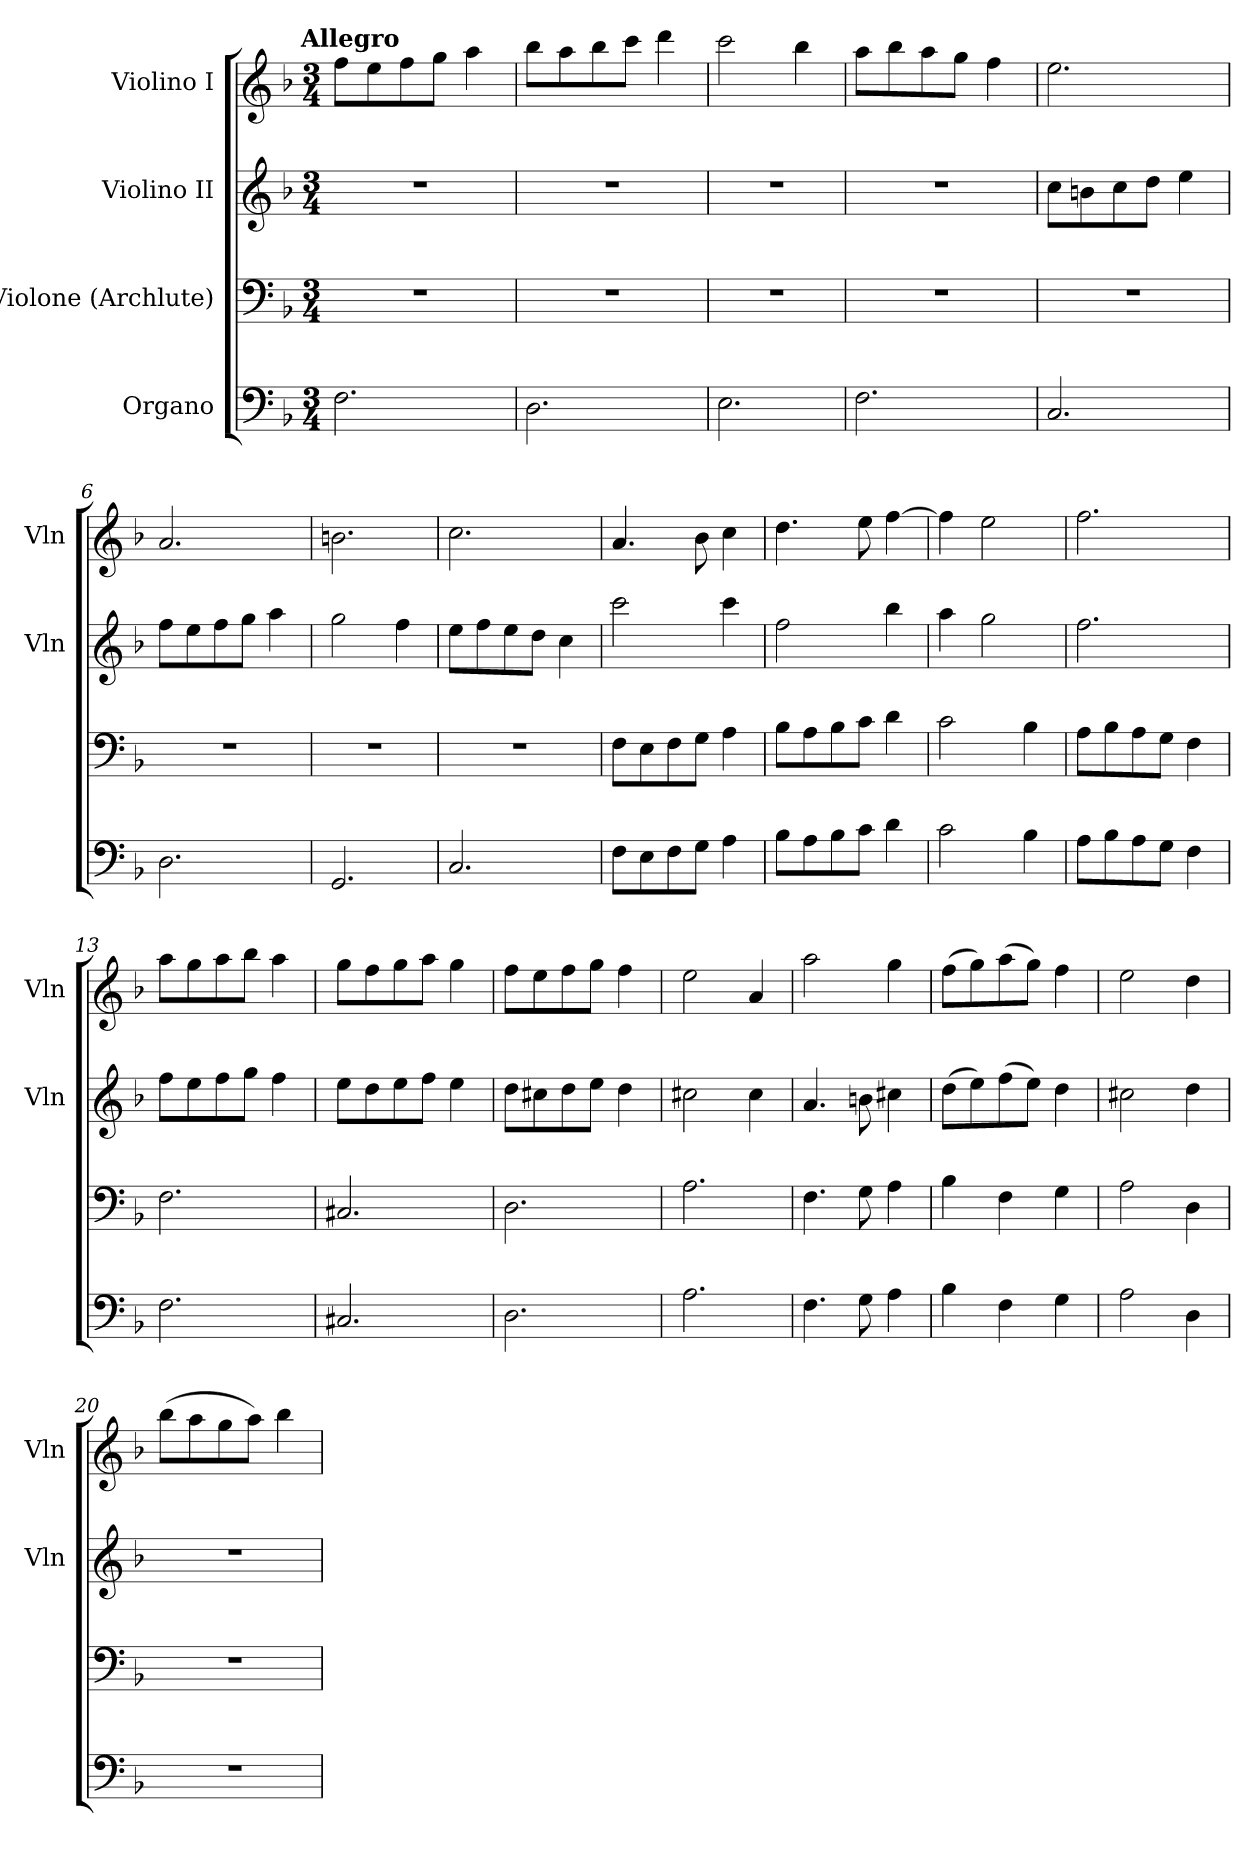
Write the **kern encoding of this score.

**kern	**kern	**kern	**kern
*part4	*part3	*part2	*part1
*staff4	*staff3	*staff2	*staff1
*I"Organo	*I"Violone (Archlute)	*I"Violino II	*I"Violino I
*	*	*I'Vln	*I'Vln
*clefF4	*clefF4	*clefG2	*clefG2
*k[b-]	*k[b-]	*k[b-]	*k[b-]
*F:	*F:	*F:	*F:
!!LO:TX:omd:t=Allegro
*M3/4	*M3/4	*M3/4	*M3/4
*MM108	*MM108	*MM108	*MM108
=1	=1	=1	=1
2.F\	2.r	2.r	8ff\L
.	.	.	8ee\
.	.	.	8ff\
.	.	.	8gg\J
.	.	.	4aa\
=2	=2	=2	=2
2.D\	2.r	2.r	8bb-\L
.	.	.	8aa\
.	.	.	8bb-\
.	.	.	8ccc\J
.	.	.	4ddd\
=3	=3	=3	=3
2.E\	2.r	2.r	2ccc\
.	.	.	4bb-\
=4	=4	=4	=4
2.F\	2.r	2.r	8aa\L
.	.	.	8bb-\
.	.	.	8aa\
.	.	.	8gg\J
.	.	.	4ff\
=5	=5	=5	=5
2.C/	2.r	8cc\L	2.ee\
.	.	8bn\	.
.	.	8cc\	.
.	.	8dd\J	.
.	.	4ee\	.
=6	=6	=6	=6
2.D\	2.r	8ff\L	2.a/
.	.	8ee\	.
.	.	8ff\	.
.	.	8gg\J	.
.	.	4aa\	.
=7	=7	=7	=7
2.GG/	2.r	2gg\	2.bn\
.	.	4ff\	.
=8	=8	=8	=8
2.C/	2.r	8ee\L	2.cc\
.	.	8ff\	.
.	.	8ee\	.
.	.	8dd\J	.
.	.	4cc\	.
=9	=9	=9	=9
8F\L	8F\L	2ccc\	4.a/
8E\	8E\	.	.
8F\	8F\	.	.
8G\J	8G\J	.	8b-\
4A\	4A\	4ccc\	4cc\
=10	=10	=10	=10
8B-\L	8B-\L	2ff\	4.dd\
8A\	8A\	.	.
8B-\	8B-\	.	.
8c\J	8c\J	.	8ee\
4d\	4d\	4bb-\	[4ff\
=11	=11	=11	=11
2c\	2c\	4aa\	4ff\]
.	.	2gg\	2ee\
4B-\	4B-\	.	.
=12	=12	=12	=12
8A\L	8A\L	2.ff\	2.ff\
8B-\	8B-\	.	.
8A\	8A\	.	.
8G\J	8G\J	.	.
4F\	4F\	.	.
=13	=13	=13	=13
2.F\	2.F\	8ff\L	8aa\L
.	.	8ee\	8gg\
.	.	8ff\	8aa\
.	.	8gg\J	8bb-\J
.	.	4ff\	4aa\
=14	=14	=14	=14
2.C#X/	2.C#X/	8ee\L	8gg\L
.	.	8dd\	8ff\
.	.	8ee\	8gg\
.	.	8ff\J	8aa\J
.	.	4ee\	4gg\
=15	=15	=15	=15
2.D\	2.D\	8dd\L	8ff\L
.	.	8cc#X\	8ee\
.	.	8dd\	8ff\
.	.	8ee\J	8gg\J
.	.	4dd\	4ff\
=16	=16	=16	=16
2.A\	2.A\	2cc#X\	2ee\
.	.	4cc#\	4a/
=17	=17	=17	=17
4.F\	4.F\	4.a/	2aa\
8G\	8G\	8bn\	.
4A\	4A\	4cc#X\	4gg\
=18	=18	=18	=18
4B-\	4B-\	(8dd\L	(8ff\L
.	.	8ee\)	8gg\)
4F\	4F\	(8ff\	(8aa\
.	.	8ee\J)	8gg\J)
4G\	4G\	4dd\	4ff\
=19	=19	=19	=19
2A\	2A\	2cc#X\	2ee\
4D\	4D\	4dd\	4dd\
=20	=20	=20	=20
2.r	2.r	2.r	(8bb-\L
.	.	.	8aa\
.	.	.	8gg\
.	.	.	8aa\J)
.	.	.	4bb-\
=	=	=	=
*-	*-	*-	*-
